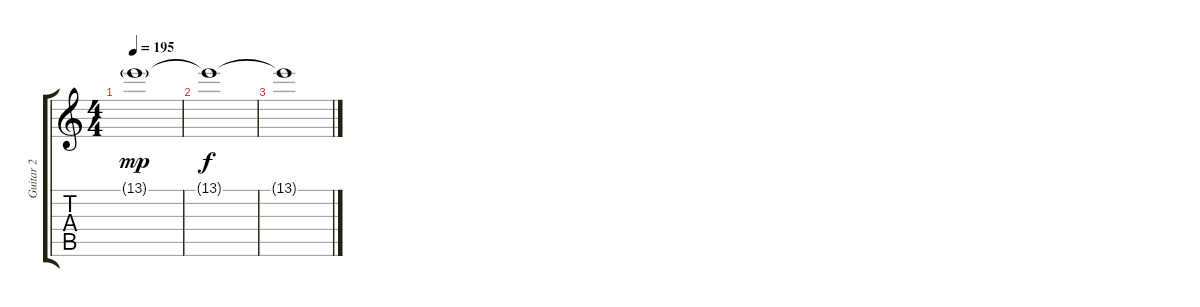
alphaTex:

\track ("Guitar 2" "Guitar 2") {instrument overdrivenguitar}
\staff {score tabs}
\tuning (Eb4 Bb3 Gb3 Db3 Ab2 Db2) {hide}
\ts (4 4)
\tempo 195
\clef g2
\ks c
13.1{g}.1{dy mp} |
13.1{t}.1{dy f} |
13.1{t}.1
